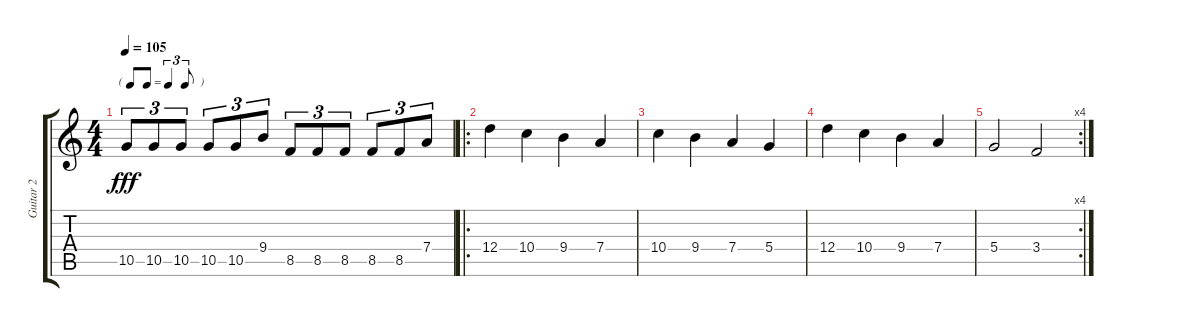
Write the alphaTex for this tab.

\track ("Guitar 2" "Guitar 2") {instrument distortionguitar}
\staff {score tabs}
\tuning (E4 B3 G3 D3 A2 E2) {hide}
\ts (4 4)
\tf triplet8th
\tempo 105
\clef g2
\ks c
10.5.8{tu (3 2) dy fff} 10.5.8{tu (3 2)} 10.5.8{tu (3 2)} 10.5.8{tu (3 2)} 10.5.8{tu (3 2)} 9.4.8{tu (3 2)} 8.5.8{tu (3 2)} 8.5.8{tu (3 2)} 8.5.8{tu (3 2)} 8.5.8{tu (3 2)} 8.5.8{tu (3 2)} 7.4.8{tu (3 2)} |
\ro
12.4.4 10.4.4 9.4.4 7.4.4 |
10.4.4 9.4.4 7.4.4 5.4.4 |
12.4.4 10.4.4 9.4.4 7.4.4 |
\rc 4
5.4.2 3.4.2
